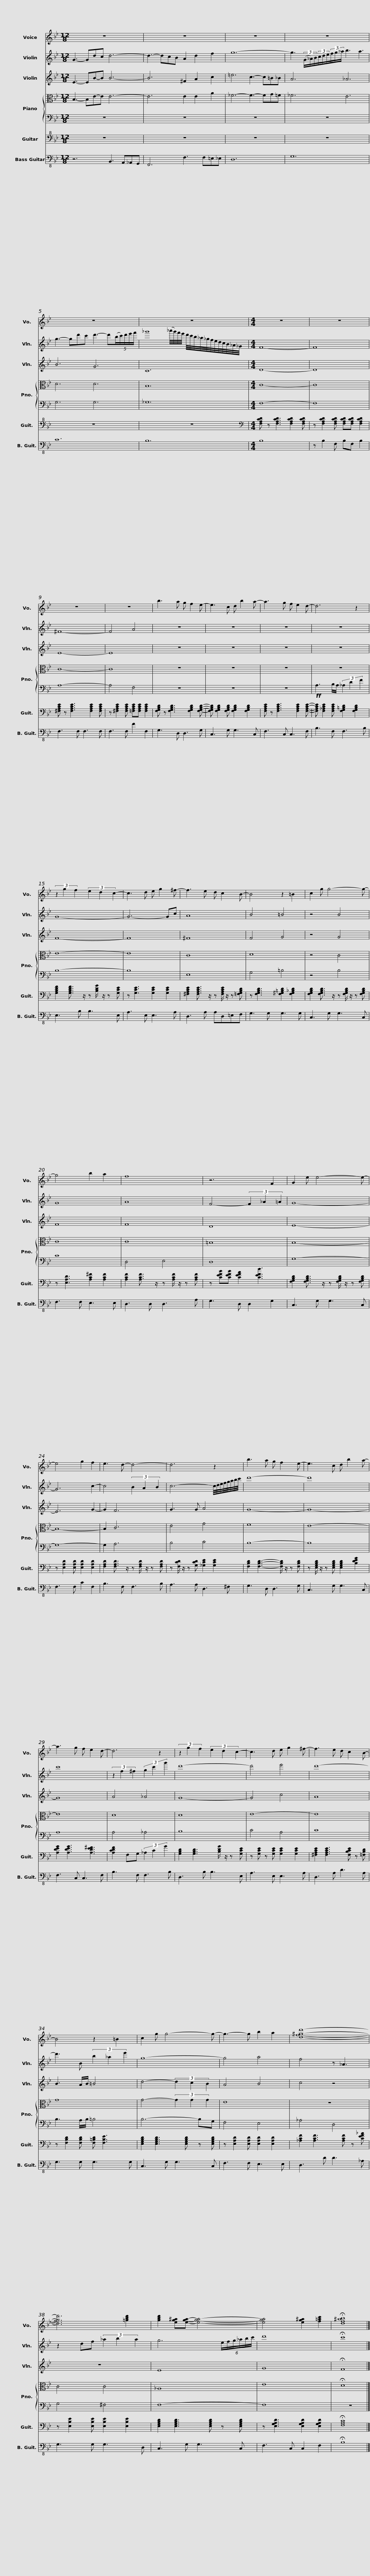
X:1
%%score 1 2 3 { 4 | 5 } 6 7
L:1/8
M:12/8
I:linebreak $
K:Bb
V:1 treble
V:2 treble
V:3 treble
V:4 alto
V:5 bass
V:6 bass+8
V:7 bass-8
V:1
 z12 | z12 | z12 |$ z12 | z12 |$ %5
 z12 |[M:4/4] z8 |$ z8 | z8 | z8 | %10
 b3 a g f2 e- |$ e3 c d b2 a- | a3 g f e2 d- | d6 z2 |$ (3z2 g2 f2 (3e2 d2 c2- | %15
 c3 d e g2 ^f- | f3 e d c2 B- | B4 z2 =B2 |$ c2 g g4- g- | g4 b2 a2 | %20
 f8 | z6 F2 |$ G2 e e4- e- | e4 g2 f2 | e3 d- d4- |$ %25
 d6 z2 | b3 a g f2 e- | e3 c d b2 a- |$ a3 g f e2 d- | d6 z2 | %30
 (3z2 g2 f2 (3e2 d2 c2- | c3 d e g2 ^f- |$ f3 e d c2 B- | B4 z2 =B2 | c2 g g4- g- | %35
 g3- g b2 a2 |$ [df^gd']8- | [dfgd']6 [=gbd']2 | [gbd']2 [eg^a][ega]- [ega]4- |$ [ega]4 [eg^a]2 [f=ac']2 | %40
 !fermata![df^ab]8 |] %41
V:2
 G3- Gdc d6- | d3- dcB A2 d2 f2 | g12- |$ g3 (3(G/_A/)B/(3c/d/e/(3f/g/_a/ b3 a3 | g3- gd'c' d'3- d'(5:4:5(b/c'/)d'/e'/f'/ |$ %5
 _g'8 (_a'/4g'/4)f'/4e'/4 d'/4c'/4b/4_a/4_g/4f/4e/4d/4c/4B/4_A/4_G/4 |[M:4/4] F8- |$ F8 | ^F8- | F4 A4 | %10
 z8 |$ z8 | z8 | z8 |$ G8- | %15
 G6- Gc | A8 | B4 =B4 |$ z4 B4 | G8 | %20
 A8 | F4- (3F2 _A2 =A2 |$ G8- | G6 c2- | c4 (3B2 A2 B2 |$ %25
 c6- c/4d/4e/4f/4g/4a/4b/4c'/4 | d'8- | d'8 |$ c'8 | (3z2 f2 ^f2 (3g2 c'2 g'2 | %30
 d'8- | d'4 e'4 |$ d'8- | d'3 B (3b2 _a2 e'2 | g8- | %35
 g4 a4 |$ f4 z _A3 | z2 df (3_a2 b2 a2 | g6 (6:4:6e/f/g/_a/b/c'/ |$ d'8 | %40
 !fermata!c'8 |] %41
V:3
 E3- EB-B B6- | B6 ^F2 A2 c2 | =e6 c3- c=B_B |$ A6 _A6 | B6 G6 |$ %5
 C12 |[M:4/4] D8- |$ D8 | E8- | E8 | %10
 z8 |$ z8 | z8 | z8 |$ F8- | %15
 F8 | ^F8 | F4 G4 |$ z4 G4 | F8 | %20
 F8 | D8 |$ E8- | E6 G2- | G2 F6 |$ %25
 G3 G A4 | G8- | G8- |$ G8 | A4 _A4 | %30
 G8- | G4 c4 |$ A8 | B3 A/B/ =B4 | d4- (3d2 c2 B2 | %35
 A4 B4 |$ c4 z4 | z8 | E8 |$ G8 | %40
 !fermata!F8 |] %41
V:4
 B,3- B,E-E E6- | E6 E2 E2 A2 | _F6- F3- FG=F |$ _F6 E6 | D6 D6 |$ %5
 B,12 |[M:4/4] C8- |$ C8 | C8- | C8 | %10
 z8 |$ z8 | z8 | z8 |$ E8- | %15
 E8 | C8 | D8 |$ z4 C4 | C8 | %20
 C8 | =B,8 |$ B,8- | B,8- | B,2 C6 |$ %25
 E4 G4 | F8 | E8- |$ E8 | D8 | %30
 D8 | E8- |$ E8 | G8 | G4- (3G2 G2 G2 | %35
 E8 |$ z8 | C4 C4 | _A,8 |$ E8 | %40
 !fermata!D8 |] %41
V:5
 z12 | z12 | z12 |$ z12 | G,6 G,6 |$ %5
 _G,12 |[M:4/4] F,8- |$ F,8 | A,8- | A,4 F,4 | %10
 z8 |$ z8 | z8 |!ff! A,3 B,/A,/ (3_A,2 D2 F2 |$ B,8- | %15
 B,8 | E,8 | G,4 =B,4 |$ z4 B,4 | C8 | %20
 D,4 E,4 | D,8 |$ G,8- | G,8- | G,2 A,6 |$ %25
 B,4 C4 | B,8- | B,8 |$ A,8 | A,4 _A,4 | %30
 B,8 | C4 A,4 |$ C8 | B,3 A,/B,/ =B,4 | B,6- B,G, | %35
 F,4 E,4 |$ _A,4 D,4 | G,4 ^F,4 | F,8- |$ F,8 | %40
 z8 |] %41
V:6
 z12 | z12 | z12 |$ z12 | z12 |$ %5
 z12 |[M:4/4][K:bass] [F,A,CD] z [F,A,CD]3 [F,A,CD]2 [F,A,CD] |$ z [F,A,CD]2 [F,A,CD] [F,A,CD][F,A,CD] [F,A,CD]2 | [^F,A,CE] z [F,A,CE]3 [F,A,CE]2 [F,A,CE] | z [^F,A,CE]2 [F,A,CE] [=F,A,CE][F,A,CE] [F,A,CE]2 | %10
 [F,G,B,D] z [F,G,B,D]3 [F,G,B,D]2 [F,G,B,D]- |$ [F,G,B,D] [F,G,B,D]2 [F,G,B,D] [F,G,B,D]2 [F,G,B,D]2 | [F,A,CE] z [F,A,CE]3 [F,A,CE]2 [F,A,CE]- | [F,A,CE] [F,_A,CE]2 [F,A,CE] [F,G,=B,D]2 [F,G,B,D]2 |$ [G,B,DF]2 [G,B,DF]3/2 z/ z [B,DG]/ z/ z [G,CE] | %15
 z [G,CE]3 [G,CE]2 [G,CE]2 | [^F,A,CE]2 [F,A,CE]3/2 z/ z [F,A,CE]/ z/ z [=F,G,B,D] | z [F,G,B,D]3 [F,^G,=B,D]2 [F,G,_B,D]2 |$ [F,G,B,D]2 [F,G,B,D]3/2 z/ z [F,G,B,D]/ z/ z [F,G,B,D] | z [E,A,D]3 [A,C^F]2 [A,CF]2 | %20
 [A,CF]2 [A,CF]3/2 z/ z [A,CF]/ z/ z [A,CF] | z [CEFB][CEFB] [CEFA]2 [CEFd]3 |$ [F,G,B,D]2 [F,G,B,D]3/2 z/ z [F,G,B,D]/ z/ z [F,G,B,D] | z [E,A,D]2 [E,A,D] [E,A,D]2 [E,A,D]2 | [F,A,D]2 [F,A,D]3/2 z/ z [F,A,D]/ z/ z [F,A,D] |$ %25
 z [F,CD]/ z/ z [G,CD] [_G,CE]2 [G,CE]2 | [F,B,D]2 [F,B,D]3- [F,B,D]/ z/ z [F,B,D] | z [E,G,B,D]/ z/ z [E,G,B,D] [E,G,B,D]2 [B,DEG]2 |$ [A,DEG]2 [A,DEG]3 [A,DE^F]3 | [A,CDF]2 F,G, (3_A,2 C2 G2 | %30
 [G,B,D]2 [G,B,D]3 [B,DG]/ z/ z [G,CE] | z [G,CE] z [G,CE] [G,CE]2 [G,CE]2 |$ [^F,A,CE]2 [F,A,CE]3 [F,B,CE] z [=F,B,D] | z [F,B,D]2 [F,B,D] [F,=B,D] [F,B,E]3 | [E,G,B,D]2 [E,G,B,D]3 [E,G,B,D] z [E,G,B,D] | %35
 z [E,A,D]2 [E,A,D] [E,A,D]2 [E,A,D]2 |$ [_A,CF]2 [A,CF]3 [A,CF] z [CEF_A] | z [E,B,E]2 [E,B,E] [E,B,E]2 [E,B,E]2 | [E,G,B,D]2 [E,G,B,D]3 [E,G,B,D] z [E,G,B,D] |$ z [E,G,A,D]3 [E,G,A,D]2 [E,G,A,D]2 | %40
 !fermata![F,A,C]8 |] %41
V:7
 z6 B,,3 A,,_A,,G,, | F,,6 F,3 F,=E,_E, | D,12 |$ G,12 | C12 |$ %5
 B,12 |[M:4/4] B,8 |$ z B,2 F, B,F, B,2 | F,3 F, F,3 F, | F,3 F, F2 F,2 | %10
 G,3 D, D,3 G, |$ C,3 G, G,3 C, | F,3 C, C,3 F, | B,3 F, F,3 B, |$ E,3 B, B,3 E, | %15
 A,3 E, E,3 A, | D,3 A, A,D,=E,F, | G,3 G, G,3 G, |$ C,3 G, G,3 C, | F,3 F, E,3 E, | %20
 D,3 D, D,3 A, | G,3 D, D,2 G,2 |$ C,3 G, G,3 C, | F,3 F, C2 F,2 | B,3 F, F,3 B, |$ %25
 A,3 A, D,3 ^F, | G,3 D, D,3 G, | C,3 G, G,3 C, |$ F,3 C, C,3 F, | B,3 F, F,3 B, | %30
 D,3 B, B,3 E, | A,3 E, E,3 A, |$ D,3 A, D3 A, | G,3 G, G,3 G, | C,3 G, G,3 C, | %35
 F,3 F, E,3 E, |$ D,3 D D3 _A, | G,3 G, G,3 D, | C,3 G, G,3 C, |$ F,3 C, C,2 F,2 | %40
 !fermata!B,8 |] %41
